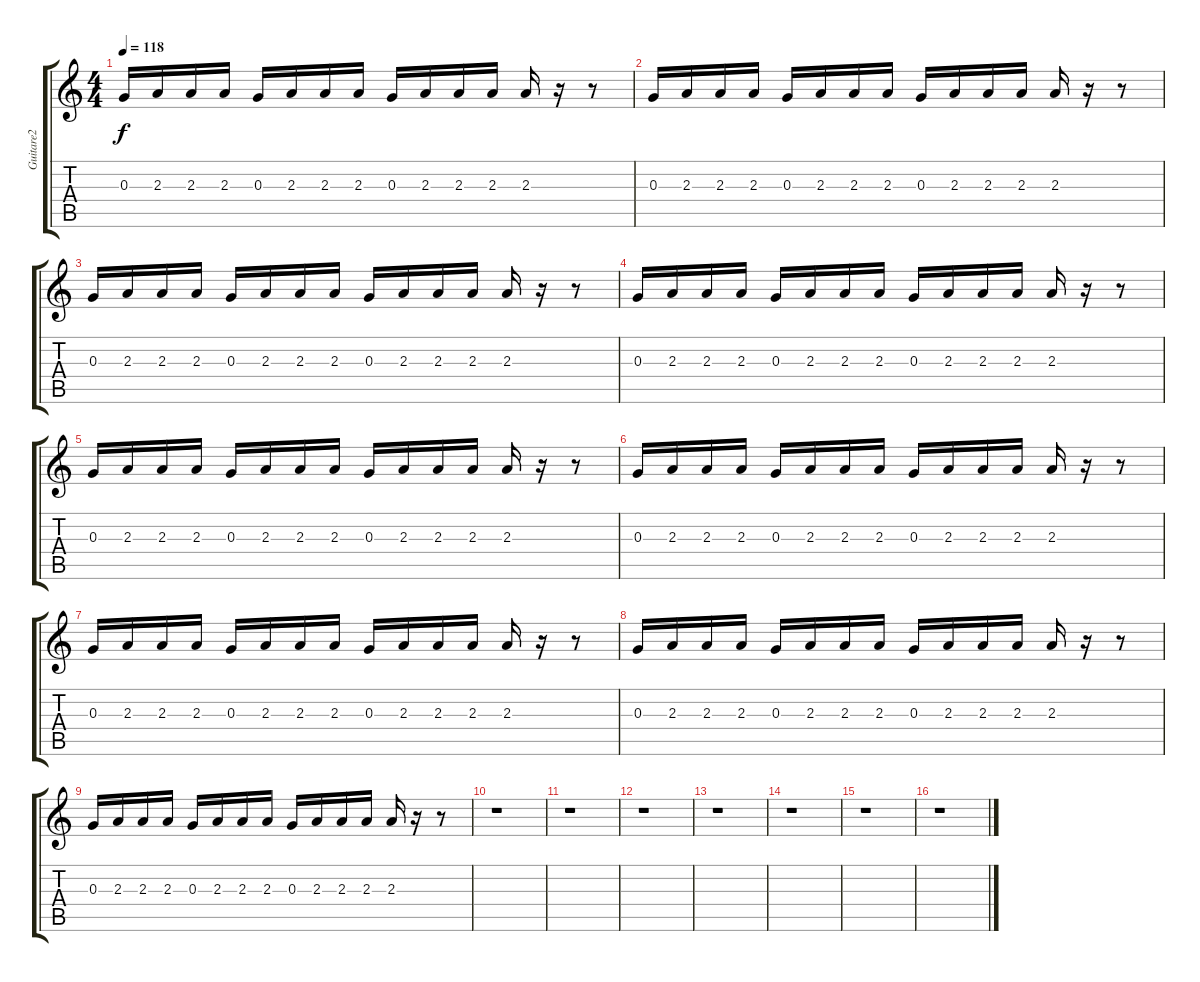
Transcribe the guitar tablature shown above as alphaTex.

\track ("Guitare2" "Guitare2") {instrument distortionguitar}
\staff {score tabs}
\tuning (E4 B3 G3 D3 A2 E2) {hide}
\ts (4 4)
\tempo 118
\clef g2
\ks c
0.3.16{dy f} 2.3.16 2.3.16 2.3.16 0.3.16 2.3.16 2.3.16 2.3.16 0.3.16 2.3.16 2.3.16 2.3.16 2.3.16 r.16 r.8 |
0.3.16 2.3.16 2.3.16 2.3.16 0.3.16 2.3.16 2.3.16 2.3.16 0.3.16 2.3.16 2.3.16 2.3.16 2.3.16 r.16 r.8 |
0.3.16 2.3.16 2.3.16 2.3.16 0.3.16 2.3.16 2.3.16 2.3.16 0.3.16 2.3.16 2.3.16 2.3.16 2.3.16 r.16 r.8 |
0.3.16 2.3.16 2.3.16 2.3.16 0.3.16 2.3.16 2.3.16 2.3.16 0.3.16 2.3.16 2.3.16 2.3.16 2.3.16 r.16 r.8 |
0.3.16 2.3.16 2.3.16 2.3.16 0.3.16 2.3.16 2.3.16 2.3.16 0.3.16 2.3.16 2.3.16 2.3.16 2.3.16 r.16 r.8 |
0.3.16 2.3.16 2.3.16 2.3.16 0.3.16 2.3.16 2.3.16 2.3.16 0.3.16 2.3.16 2.3.16 2.3.16 2.3.16 r.16 r.8 |
0.3.16 2.3.16 2.3.16 2.3.16 0.3.16 2.3.16 2.3.16 2.3.16 0.3.16 2.3.16 2.3.16 2.3.16 2.3.16 r.16 r.8 |
0.3.16 2.3.16 2.3.16 2.3.16 0.3.16 2.3.16 2.3.16 2.3.16 0.3.16 2.3.16 2.3.16 2.3.16 2.3.16 r.16 r.8 |
0.3.16 2.3.16 2.3.16 2.3.16 0.3.16 2.3.16 2.3.16 2.3.16 0.3.16 2.3.16 2.3.16 2.3.16 2.3.16 r.16 r.8 |
r.1 |
r.1 |
r.1 |
r.1 |
r.1 |
r.1 |
r.1
